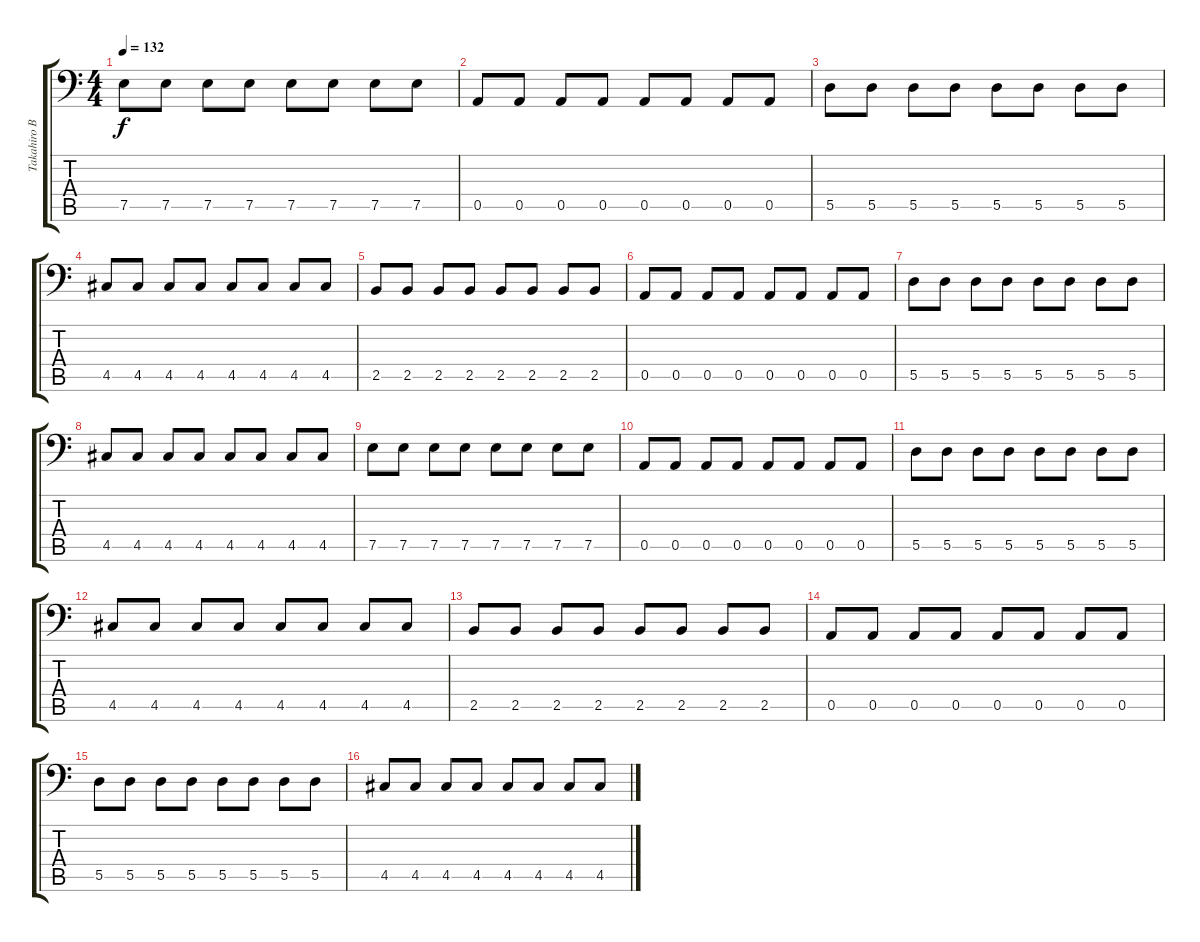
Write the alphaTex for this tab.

\track ("Takahiro Bass" "Takahiro B") {instrument electricbasspick}
\staff {score tabs}
\tuning (E3 B2 G2 D2 A1 E1) {hide}
\ts (4 4)
\tempo 132
\clef f4
\ks c
7.5.8{dy f} 7.5.8 7.5.8 7.5.8 7.5.8 7.5.8 7.5.8 7.5.8 |
0.5.8 0.5.8 0.5.8 0.5.8 0.5.8 0.5.8 0.5.8 0.5.8 |
5.5.8 5.5.8 5.5.8 5.5.8 5.5.8 5.5.8 5.5.8 5.5.8 |
4.5.8 4.5.8 4.5.8 4.5.8 4.5.8 4.5.8 4.5.8 4.5.8 |
2.5.8 2.5.8 2.5.8 2.5.8 2.5.8 2.5.8 2.5.8 2.5.8 |
0.5.8 0.5.8 0.5.8 0.5.8 0.5.8 0.5.8 0.5.8 0.5.8 |
5.5.8 5.5.8 5.5.8 5.5.8 5.5.8 5.5.8 5.5.8 5.5.8 |
4.5.8 4.5.8 4.5.8 4.5.8 4.5.8 4.5.8 4.5.8 4.5.8 |
7.5.8 7.5.8 7.5.8 7.5.8 7.5.8 7.5.8 7.5.8 7.5.8 |
0.5.8 0.5.8 0.5.8 0.5.8 0.5.8 0.5.8 0.5.8 0.5.8 |
5.5.8 5.5.8 5.5.8 5.5.8 5.5.8 5.5.8 5.5.8 5.5.8 |
4.5.8 4.5.8 4.5.8 4.5.8 4.5.8 4.5.8 4.5.8 4.5.8 |
2.5.8 2.5.8 2.5.8 2.5.8 2.5.8 2.5.8 2.5.8 2.5.8 |
0.5.8 0.5.8 0.5.8 0.5.8 0.5.8 0.5.8 0.5.8 0.5.8 |
5.5.8 5.5.8 5.5.8 5.5.8 5.5.8 5.5.8 5.5.8 5.5.8 |
4.5.8 4.5.8 4.5.8 4.5.8 4.5.8 4.5.8 4.5.8 4.5.8
